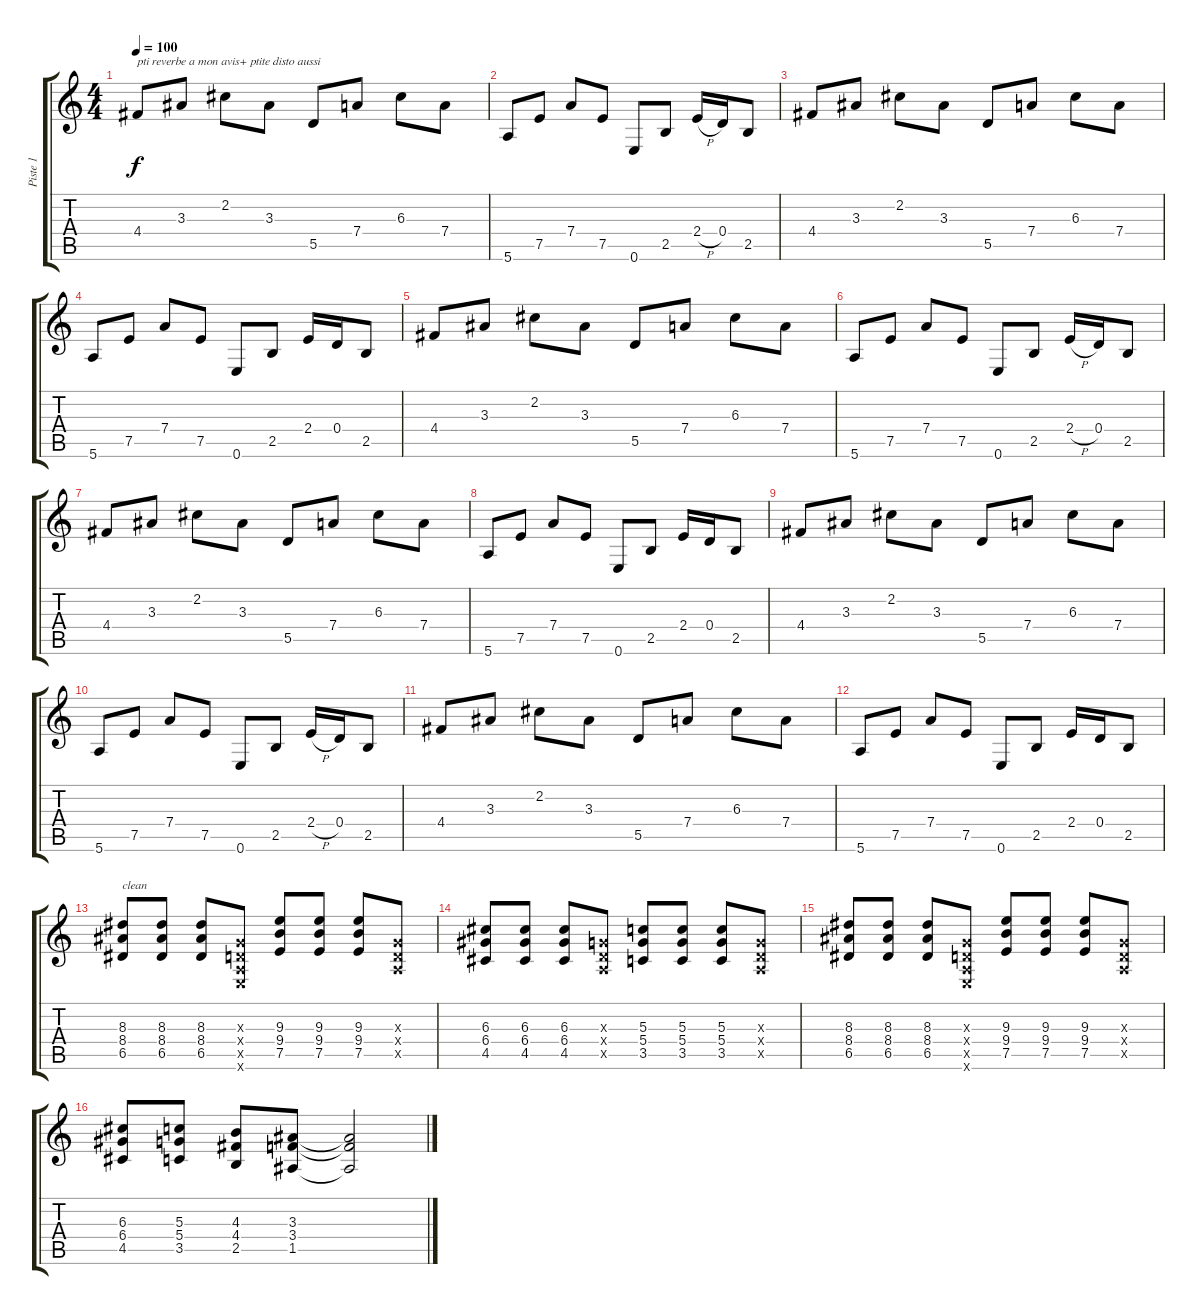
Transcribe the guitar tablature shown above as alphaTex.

\track ("Piste 1" "Piste 1") {instrument distortionguitar}
\staff {score tabs}
\tuning (E4 B3 G3 D3 A2 E2) {hide}
\ts (4 4)
\tempo 100
\clef g2
\ks c
4.4.8{txt "pti reverbe a mon avis+ ptite disto aussi" dy f instrument distortionguitar} 3.3.8 2.2.8 3.3.8 5.5.8 7.4.8 6.3.8 7.4.8 |
5.6.8 7.5.8 7.4.8 7.5.8 0.6.8 2.5.8 2.4{h}.16 0.4.16 2.5.8 |
4.4.8 3.3.8 2.2.8 3.3.8 5.5.8 7.4.8 6.3.8 7.4.8 |
5.6.8 7.5.8 7.4.8 7.5.8 0.6.8 2.5.8 2.4.16 0.4.16 2.5.8 |
4.4.8 3.3.8 2.2.8 3.3.8 5.5.8 7.4.8 6.3.8 7.4.8 |
5.6.8 7.5.8 7.4.8 7.5.8 0.6.8 2.5.8 2.4{h}.16 0.4.16 2.5.8 |
4.4.8 3.3.8 2.2.8 3.3.8 5.5.8 7.4.8 6.3.8 7.4.8 |
5.6.8 7.5.8 7.4.8 7.5.8 0.6.8 2.5.8 2.4.16 0.4.16 2.5.8 |
4.4.8 3.3.8 2.2.8 3.3.8 5.5.8 7.4.8 6.3.8 7.4.8 |
5.6.8 7.5.8 7.4.8 7.5.8 0.6.8 2.5.8 2.4{h}.16 0.4.16 2.5.8 |
4.4.8 3.3.8 2.2.8 3.3.8 5.5.8 7.4.8 6.3.8 7.4.8 |
5.6.8 7.5.8 7.4.8 7.5.8 0.6.8 2.5.8 2.4.16 0.4.16 2.5.8 |
(8.3 8.4 6.5).8{txt "clean" instrument acousticguitarsteel} (8.3 8.4 6.5).8 (8.3 8.4 6.5).8 (0.3{x} 0.4{x} 0.5{x} 0.6{x}).8 (9.3 9.4 7.5).8 (9.3 9.4 7.5).8 (9.3 9.4 7.5).8 (0.3{x} 0.4{x} 0.5{x}).8 |
(6.3 6.4 4.5).8 (6.3 6.4 4.5).8 (6.3 6.4 4.5).8 (0.3{x} 0.4{x} 0.5{x}).8 (5.3 5.4 3.5).8 (5.3 5.4 3.5).8 (5.3 5.4 3.5).8 (0.3{x} 0.4{x} 0.5{x}).8 |
(8.3 8.4 6.5).8 (8.3 8.4 6.5).8 (8.3 8.4 6.5).8 (0.3{x} 0.4{x} 0.5{x} 0.6{x}).8 (9.3 9.4 7.5).8 (9.3 9.4 7.5).8 (9.3 9.4 7.5).8 (0.3{x} 0.4{x} 0.5{x}).8 |
(6.3 6.4 4.5).8 (5.3 5.4 3.5).8 (4.3 4.4 2.5).8 (3.3 3.4 1.5).8 (3.3{t} 3.4{t} 1.5{t}).2
